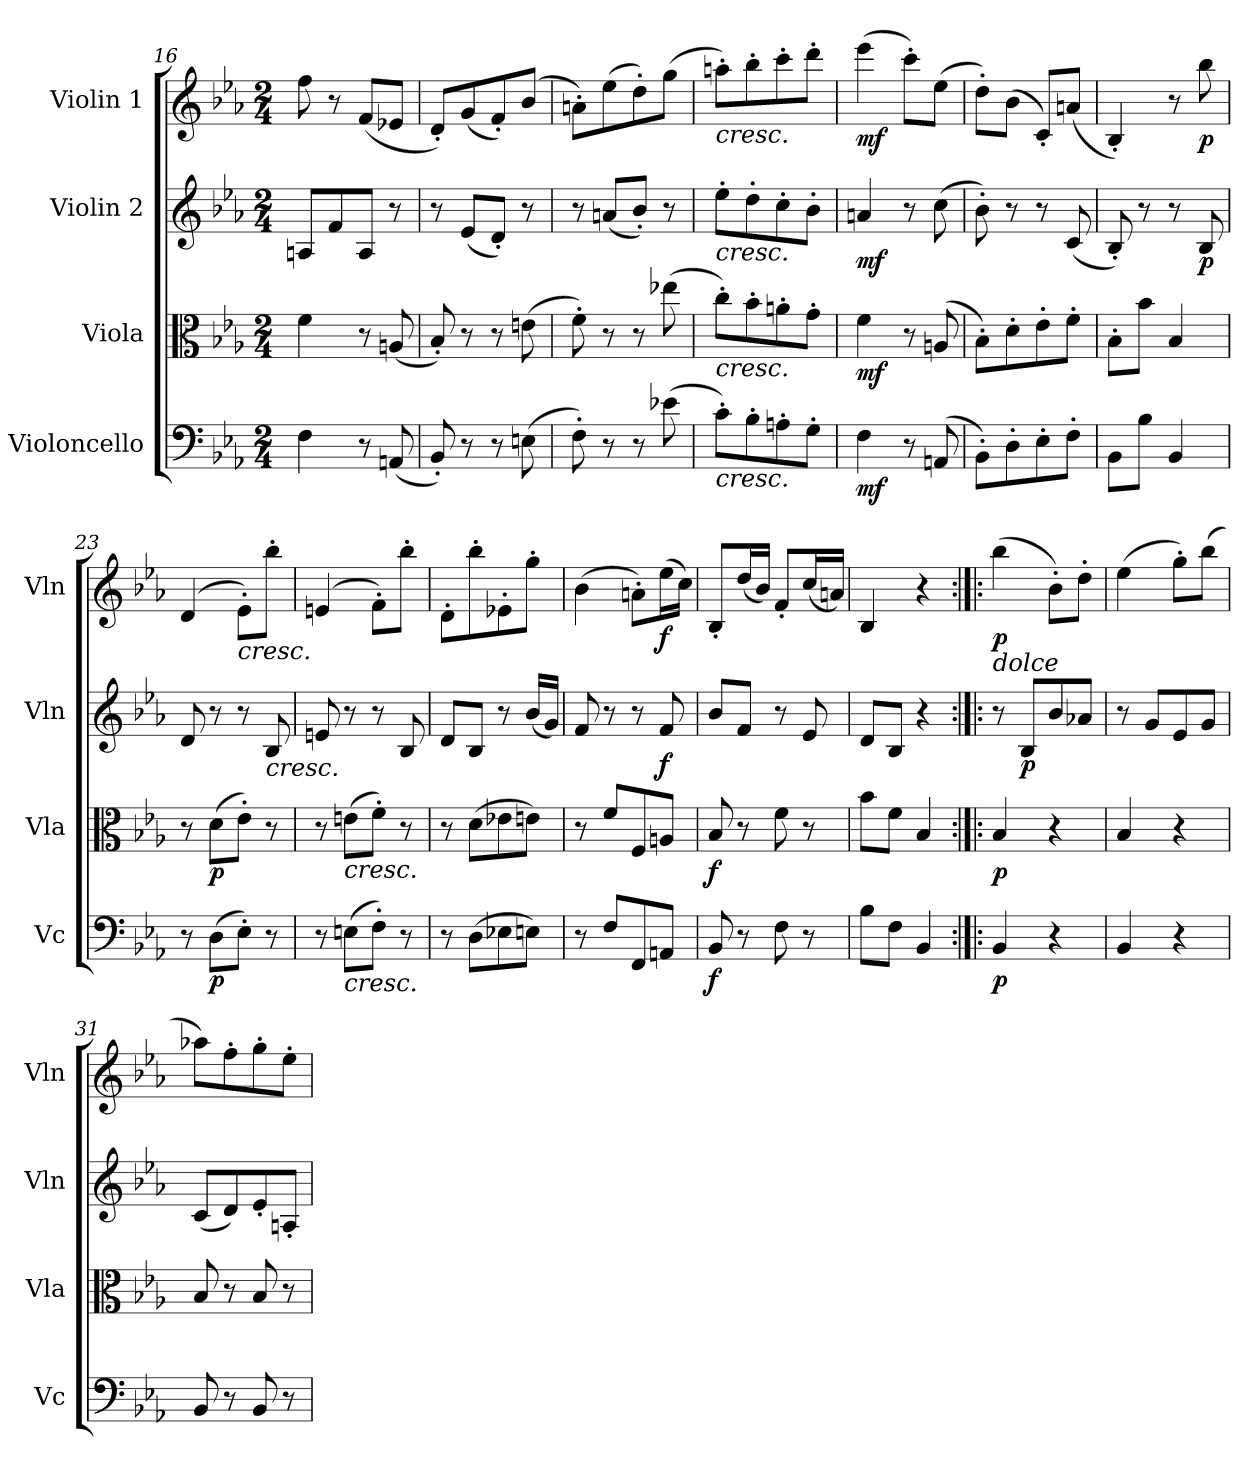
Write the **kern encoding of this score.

**kern	**dynam	**kern	**dynam	**kern	**dynam	**kern	**dynam
*part4	*part4	*part3	*part3	*part2	*part2	*part1	*part1
*staff4	*staff4	*staff3	*staff3	*staff2	*staff2	*staff1	*staff1
*I"Violoncello	*	*I"Viola	*	*I"Violin 2	*	*I"Violin 1	*
*I'Vc	*	*I'Vla	*	*I'Vln	*	*I'Vln	*
!!LO:LB:g=z
*clefF4	*	*clefC3	*	*clefG2	*	*clefG2	*
*k[b-e-a-]	*	*k[b-e-a-]	*	*k[b-e-a-]	*	*k[b-e-a-]	*
*M2/4	*	*M2/4	*	*M2/4	*	*M2/4	*
=16	=16	=16	=16	=16	=16	=16	=16
4F\	.	4f\	.	8An/L	.	8ff\	.
.	.	.	.	8f/	.	8r	.
8r	.	8r	.	8A/J	.	(8f/L	.
(8AAn/	.	(8An/	.	8r	.	8e-X/J	.
=17	=17	=17	=17	=17	=17	=17	=17
8BB-'/)	.	8B-'/)	.	8r	.	8d'/L)	.
8r	.	8r	.	(8e-/L	.	(8g/	.
8r	.	8r	.	8d'/J)	.	8f'/)	.
(8En\	.	(8en\	.	8r	.	(8b-/J	.
=18	=18	=18	=18	=18	=18	=18	=18
8F'\)	.	8f'\)	.	8r	.	8an'\L)	.
8r	.	8r	.	(8an/L	.	(8ee-\	.
8r	.	8r	.	8b-'/J)	.	8dd'\)	.
(8e-X\	.	(8ee-X\	.	8r	.	(8gg\J	.
=19	=19	=19	=19	=19	=19	=19	=19
!	!	!	!	!	!	!LO:TX:b:i:t=cresc.	!
!	!	!	!	!LO:TX:b:i:t=cresc.	!	!	!
!	!	!LO:TX:b:i:t=cresc.	!	!	!	!	!
!LO:TX:b:i:t=cresc.	!	!	!	!	!	!	!
8c'\L)	.	8cc'\L)	.	8ee-'\L	.	8aan'\L)	.
8B-'\	.	8b-'\	.	8dd'\	.	8bb-'\	.
8An'\	.	8an'\	.	8cc'\	.	8ccc'\	.
8G'\J	.	8g'\J	.	8b-'\J	.	8ddd'\J	.
=20	=20	=20	=20	=20	=20	=20	=20
!	!LO:DY:b	!	!LO:DY:b	!	!LO:DY:b	!	!LO:DY:b
4F\	mf	4f\	mf	4an/	mf	(4eee-\	mf
8r	.	8r	.	8r	.	8ccc'\L)	.
(8AAn/	.	(8An/	.	(8cc\	.	(8ee-\J	.
=21	=21	=21	=21	=21	=21	=21	=21
8BB-'\L)	.	8B-'\L)	.	8b-'\)	.	8dd'\L)	.
8D'\	.	8d'\	.	8r	.	(8b-\J	.
8E-'\	.	8e-'\	.	8r	.	8c'/L)	.
8F'\J	.	8f'\J	.	(8c/	.	(8an/J	.
=22	=22	=22	=22	=22	=22	=22	=22
8BB-\L	.	8B-'\L	.	8B-'/)	.	4B-'/)	.
8B-\J	.	8b-\J	.	8r	.	.	.
4BB-/	.	4B-/	.	8r	.	8r	.
!	!	!	!	!	!LO:DY:b	!	!LO:DY:b
.	.	.	.	8B-/	p	8bb-\	p
=23	=23	=23	=23	=23	=23	=23	=23
8r	.	8r	.	8d/	.	(<4d/	.
!	!LO:DY:b	!	!LO:DY:b	!	!	!	!
(8D\L	p	(8d\L	p	8r	.	.	.
!	!	!	!	!	!	!LO:TX:b:i:t=cresc.	!
8E-'\J)	.	8e-'\J)	.	8r	.	8e-'\L)	.
!	!	!	!	!LO:TX:b:i:t=cresc.	!	!	!
8r	.	8r	.	8B-/	.	8bb-'\J	.
!!LO:LB:g=z
=24	=24	=24	=24	=24	=24	=24	=24
8r	.	8r	.	8en/	.	(<4en/	.
!	!	!LO:TX:b:i:t=cresc.	!	!	!	!	!
!LO:TX:b:i:t=cresc.	!	!	!	!	!	!	!
(8En\L	.	(8en\L	.	8r	.	.	.
8F'\J)	.	8f'\J)	.	8r	.	8f'\L)	.
8r	.	8r	.	8B-/	.	8bb-'\J	.
=25	=25	=25	=25	=25	=25	=25	=25
8r	.	8r	.	8d/L	.	8d'\L	.
(8D\L	.	(8d\L	.	8B-/J	.	8bb-'\	.
8E-X\	.	8e-X\	.	8r	.	8e-X'\	.
8En\J)	.	8en\J)	.	(16b-/LL	.	8gg'\J	.
.	.	.	.	16g/JJ)	.	.	.
=26	=26	=26	=26	=26	=26	=26	=26
8r	.	8r	.	8f/	.	(4b-\	.
8F/L	.	8f/L	.	8r	.	.	.
8FF/	.	8F/	.	8r	.	8an'\L)	.
!	!	!	!	!	!LO:DY:b	!	!LO:DY:b
8AAn/J	.	8An/J	.	8f/	f	(16ee-\L	f
.	.	.	.	.	.	16cc\JJ)	.
=27	=27	=27	=27	=27	=27	=27	=27
!	!LO:DY:b	!	!LO:DY:b	!	!	!	!
8BB-/	f	8B-/	f	8b-/L	.	8B-'/L	.
8r	.	8r	.	8f/J	.	(16dd/L	.
.	.	.	.	.	.	16b-/JJ)	.
8F\	.	8f\	.	8r	.	8f'/L	.
8r	.	8r	.	8e-/	.	(16cc/L	.
.	.	.	.	.	.	16an/JJ)	.
=28	=28	=28	=28	=28	=28	=28	=28
8B-\L	.	8b-\L	.	8d/L	.	4B-/	.
8F\J	.	8f\J	.	8B-/J	.	.	.
4BB-/	.	4B-/	.	4r	.	4r	.
=29:|!|:	=29:|!|:	=29:|!|:	=29:|!|:	=29:|!|:	=29:|!|:	=29:|!|:	=29:|!|:
!	!	!	!	!	!	!LO:TX:b:i:t=dolce	!
!	!LO:DY:b	!	!LO:DY:b	!	!	!	!LO:DY:b
4BB-/	p	4B-/	p	8r	.	(4bb-\	p
!	!	!	!	!	!LO:DY:b	!	!
.	.	.	.	8B-/L	p	.	.
4r	.	4r	.	8b-/	.	8b-'\L)	.
.	.	.	.	8a-X/J	.	8dd'\J	.
!!LO:LB:g=z
=30	=30	=30	=30	=30	=30	=30	=30
4BB-/	.	4B-/	.	8r	.	(4ee-\	.
.	.	.	.	8g/L	.	.	.
4r	.	4r	.	8e-/	.	8gg'\L)	.
.	.	.	.	8g/J	.	(8bb-\J	.
=31	=31	=31	=31	=31	=31	=31	=31
8BB-/	.	8B-/	.	(8c/L	.	8aa-X\L)	.
8r	.	8r	.	8d/)	.	8ff'\	.
8BB-/	.	8B-/	.	8e-'/	.	8gg'\	.
8r	.	8r	.	8An'/J	.	8ee-'\J	.
=	=	=	=	=	=	=	=
*-	*-	*-	*-	*-	*-	*-	*-
